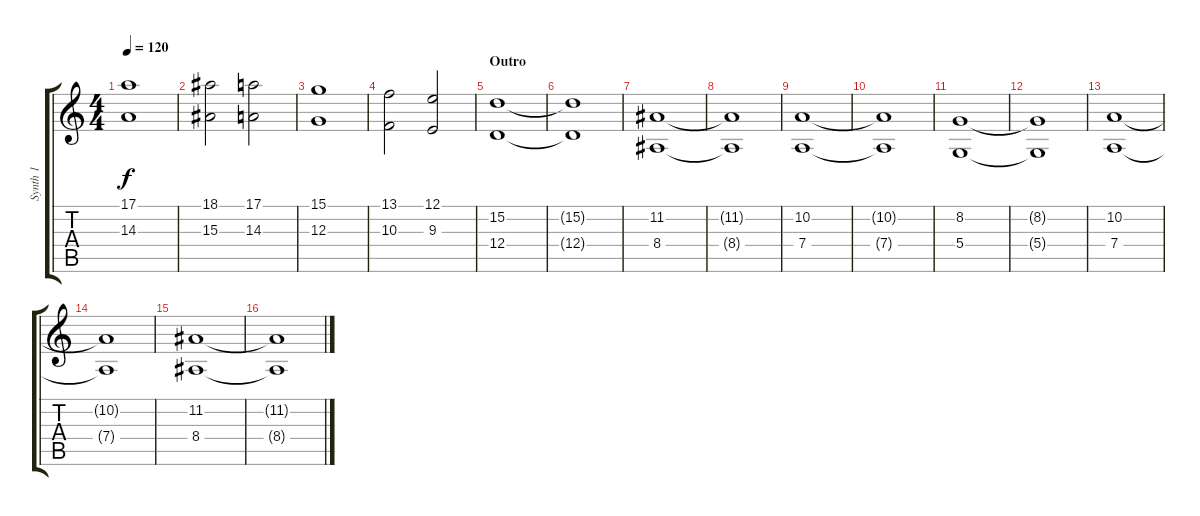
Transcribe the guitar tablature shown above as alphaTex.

\track ("Synth 1" "Synth 1") {instrument stringensemble1}
\staff {score tabs}
\tuning (E4 B3 G3 D3 A2 D2) {hide}
\ts (4 4)
\tempo 120
\clef g2
\ks c
(17.1 14.3).1{dy f} |
(18.1 15.3).2 (17.1 14.3).2 |
(15.1 12.3).1 |
(13.1 10.3).2 (12.1 9.3).2 |
\section ("" "Outro")
(15.2 12.4).1 |
(15.2{t} 12.4{t}).1 |
(11.2 8.4).1 |
(11.2{t} 8.4{t}).1 |
(10.2 7.4).1 |
(10.2{t} 7.4{t}).1 |
(8.2 5.4).1 |
(8.2{t} 5.4{t}).1 |
\section ("" "")
(10.2 7.4).1 |
(10.2{t} 7.4{t}).1 |
(11.2 8.4).1 |
(11.2{t} 8.4{t}).1
